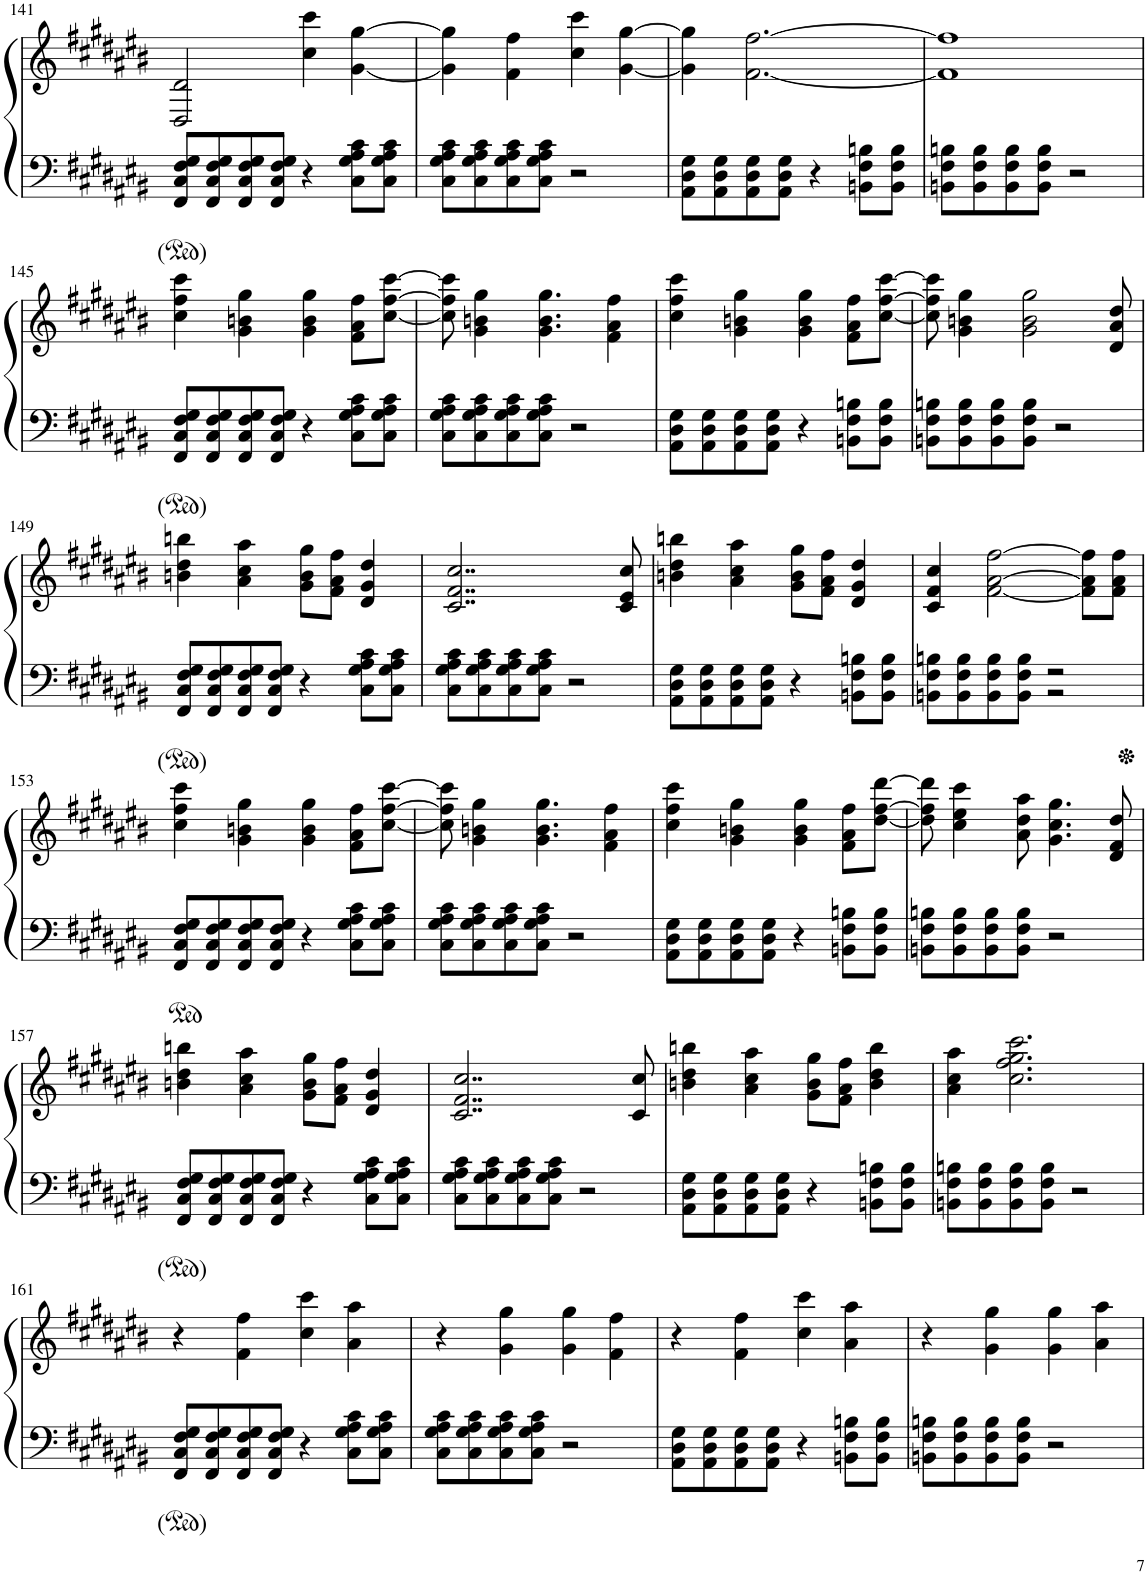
**kern	**kern
*part1	*part1
*staff2	*staff1
*I"Piano	*
*I'Pno.	*
!!LO:PB:g=z
*clefF4	*clefG2
*k[f#c#g#d#a#e#b#]	*k[f#c#g#d#a#e#b#]
*M4/4	*M4/4
=141	=141
8FF#/ 8C#/ 8F#/ 8G#/L	2D#/ 2d#/
8FF#/ 8C#/ 8F#/ 8G#/	.
8FF#/ 8C#/ 8F#/ 8G#/	.
8FF#/ 8C#/ 8F#/ 8G#/J	.
4r	4cc#\ 4ccc#\
8C#\ 8G#\ 8A#\ 8c#\L	[4g#\ [4gg#\
8C#\ 8G#\ 8A#\ 8c#\J	.
=142	=142
8C#\ 8G#\ 8A#\ 8c#\L	4g#\] 4gg#\]
8C#\ 8G#\ 8A#\ 8c#\	.
8C#\ 8G#\ 8A#\ 8c#\	4f#\ 4ff#\
8C#\ 8G#\ 8A#\ 8c#\J	.
2r	4cc#\ 4ccc#\
.	[4g#\ [4gg#\
=143	=143
8AA#\ 8D#\ 8G#\L	4g#\] 4gg#\]
8AA#\ 8D#\ 8G#\	.
8AA#\ 8D#\ 8G#\	[2.f#\ [2.ff#\
8AA#\ 8D#\ 8G#\J	.
4r	.
8BBn\ 8F#\ 8Bn\L	.
8BB\ 8F#\ 8B\J	.
=144	=144
8BBn\ 8F#\ 8Bn\L	1f#] 1ff#]
8BB\ 8F#\ 8B\	.
8BB\ 8F#\ 8B\	.
8BB\ 8F#\ 8B\J	.
2r	.
!!LO:LB:g=z
=145	=145
8FF#/ 8C#/ 8F#/ 8G#/L	4cc#\ 4ff#\ 4ccc#\
8FF#/ 8C#/ 8F#/ 8G#/	.
8FF#/ 8C#/ 8F#/ 8G#/	4g#\ 4bn\ 4gg#\
8FF#/ 8C#/ 8F#/ 8G#/J	.
4r	4g#\ 4b\ 4gg#\
8C#\ 8G#\ 8A#\ 8c#\L	8f#\ 8a#\ 8ff#\L
8C#\ 8G#\ 8A#\ 8c#\J	[8cc#\ [8ff#\ [8ccc#\J
=146	=146
8C#\ 8G#\ 8A#\ 8c#\L	8cc#\] 8ff#\] 8ccc#\]
8C#\ 8G#\ 8A#\ 8c#\	4g#\ 4bn\ 4gg#\
8C#\ 8G#\ 8A#\ 8c#\	.
8C#\ 8G#\ 8A#\ 8c#\J	4.g#\ 4.b\ 4.gg#\
2r	.
.	4f#\ 4a#\ 4ff#\
=147	=147
8AA#\ 8D#\ 8G#\L	4cc#\ 4ff#\ 4ccc#\
8AA#\ 8D#\ 8G#\	.
8AA#\ 8D#\ 8G#\	4g#\ 4bn\ 4gg#\
8AA#\ 8D#\ 8G#\J	.
4r	4g#\ 4b\ 4gg#\
8BBn\ 8F#\ 8Bn\L	8f#\ 8a#\ 8ff#\L
8BB\ 8F#\ 8B\J	[8cc#\ [8ff#\ [8ccc#\J
=148	=148
8BBn\ 8F#\ 8Bn\L	8cc#\] 8ff#\] 8ccc#\]
8BB\ 8F#\ 8B\	4g#\ 4bn\ 4gg#\
8BB\ 8F#\ 8B\	.
8BB\ 8F#\ 8B\J	2g#\ 2b\ 2gg#\
2r	.
.	8d#/ 8a#/ 8dd#/
!!LO:LB:g=z
=149	=149
8FF#/ 8C#/ 8F#/ 8G#/L	4bn\ 4dd#\ 4bbn\
8FF#/ 8C#/ 8F#/ 8G#/	.
8FF#/ 8C#/ 8F#/ 8G#/	4a#\ 4cc#\ 4aa#\
8FF#/ 8C#/ 8F#/ 8G#/J	.
4r	8g#\ 8b\ 8gg#\L
.	8f#\ 8a#\ 8ff#\J
8C#\ 8G#\ 8A#\ 8c#\L	4d#/ 4g#/ 4dd#/
8C#\ 8G#\ 8A#\ 8c#\J	.
=150	=150
8C#\ 8G#\ 8A#\ 8c#\L	2..c#/ 2..f#/ 2..cc#/
8C#\ 8G#\ 8A#\ 8c#\	.
8C#\ 8G#\ 8A#\ 8c#\	.
8C#\ 8G#\ 8A#\ 8c#\J	.
2r	.
.	8c#/ 8e#/ 8cc#/
=151	=151
8AA#\ 8D#\ 8G#\L	4bn\ 4dd#\ 4bbn\
8AA#\ 8D#\ 8G#\	.
8AA#\ 8D#\ 8G#\	4a#\ 4cc#\ 4aa#\
8AA#\ 8D#\ 8G#\J	.
4r	8g#\ 8b\ 8gg#\L
.	8f#\ 8a#\ 8ff#\J
8BBn\ 8F#\ 8Bn\L	4d#/ 4g#/ 4dd#/
8BB\ 8F#\ 8B\J	.
=152	=152
*^	*
8BBn\ 8F#\ 8Bn\L	2ryy	4c#/ 4f#/ 4cc#/
8BB\ 8F#\ 8B\	.	.
8BB\ 8F#\ 8B\	.	[2f#\ [2a#\ [2ff#\
8BB\ 8F#\ 8B\J	.	.
2r	2r	.
.	.	8f#\] 8a#\] 8ff#\]L
.	.	8f#\ 8a#\ 8ff#\J
*v	*v	*
!!LO:LB:g=z
=153	=153
8FF#/ 8C#/ 8F#/ 8G#/L	4cc#\ 4ff#\ 4ccc#\
8FF#/ 8C#/ 8F#/ 8G#/	.
8FF#/ 8C#/ 8F#/ 8G#/	4g#\ 4bn\ 4gg#\
8FF#/ 8C#/ 8F#/ 8G#/J	.
4r	4g#\ 4b\ 4gg#\
8C#\ 8G#\ 8A#\ 8c#\L	8f#\ 8a#\ 8ff#\L
8C#\ 8G#\ 8A#\ 8c#\J	[8cc#\ [8ff#\ [8ccc#\J
=154	=154
8C#\ 8G#\ 8A#\ 8c#\L	8cc#\] 8ff#\] 8ccc#\]
8C#\ 8G#\ 8A#\ 8c#\	4g#\ 4bn\ 4gg#\
8C#\ 8G#\ 8A#\ 8c#\	.
8C#\ 8G#\ 8A#\ 8c#\J	4.g#\ 4.b\ 4.gg#\
2r	.
.	4f#\ 4a#\ 4ff#\
=155	=155
8AA#\ 8D#\ 8G#\L	4cc#\ 4ff#\ 4ccc#\
8AA#\ 8D#\ 8G#\	.
8AA#\ 8D#\ 8G#\	4g#\ 4bn\ 4gg#\
8AA#\ 8D#\ 8G#\J	.
4r	4g#\ 4b\ 4gg#\
8BBn\ 8F#\ 8Bn\L	8f#\ 8a#\ 8ff#\L
8BB\ 8F#\ 8B\J	[8dd#\ [8ff#\ [8ddd#\J
=156	=156
8BBn\ 8F#\ 8Bn\L	8dd#\] 8ff#\] 8ddd#\]
8BB\ 8F#\ 8B\	4cc#\ 4ee#\ 4ccc#\
8BB\ 8F#\ 8B\	.
8BB\ 8F#\ 8B\J	8a#\ 8dd#\ 8aa#\
2r	4.g#\ 4.cc#\ 4.gg#\
.	8d#/ 8f#/ 8dd#/
!!LO:LB:g=z
=157	=157
8FF#/ 8C#/ 8F#/ 8G#/L	4bn\ 4dd#\ 4bbn\
8FF#/ 8C#/ 8F#/ 8G#/	.
8FF#/ 8C#/ 8F#/ 8G#/	4a#\ 4cc#\ 4aa#\
8FF#/ 8C#/ 8F#/ 8G#/J	.
4r	8g#\ 8b\ 8gg#\L
.	8f#\ 8a#\ 8ff#\J
8C#\ 8G#\ 8A#\ 8c#\L	4d#/ 4g#/ 4dd#/
8C#\ 8G#\ 8A#\ 8c#\J	.
=158	=158
8C#\ 8G#\ 8A#\ 8c#\L	2..c#/ 2..f#/ 2..cc#/
8C#\ 8G#\ 8A#\ 8c#\	.
8C#\ 8G#\ 8A#\ 8c#\	.
8C#\ 8G#\ 8A#\ 8c#\J	.
2r	.
.	8c#/ 8cc#/
=159	=159
8AA#\ 8D#\ 8G#\L	4bn\ 4dd#\ 4bbn\
8AA#\ 8D#\ 8G#\	.
8AA#\ 8D#\ 8G#\	4a#\ 4cc#\ 4aa#\
8AA#\ 8D#\ 8G#\J	.
4r	8g#\ 8b\ 8gg#\L
.	8f#\ 8a#\ 8ff#\J
8BBn\ 8F#\ 8Bn\L	4b\ 4dd#\ 4bb\
8BB\ 8F#\ 8B\J	.
=160	=160
8BBn\ 8F#\ 8Bn\L	4a#\ 4cc#\ 4aa#\
8BB\ 8F#\ 8B\	.
8BB\ 8F#\ 8B\	2.cc#\ 2.ff#\ 2.gg#\ 2.ccc#\
8BB\ 8F#\ 8B\J	.
2r	.
!!LO:LB:g=z
=161	=161
8FF#/ 8C#/ 8F#/ 8G#/L	4r
8FF#/ 8C#/ 8F#/ 8G#/	.
8FF#/ 8C#/ 8F#/ 8G#/	4f#\ 4ff#\
8FF#/ 8C#/ 8F#/ 8G#/J	.
4r	4cc#\ 4ccc#\
8C#\ 8G#\ 8A#\ 8c#\L	4a#\ 4aa#\
8C#\ 8G#\ 8A#\ 8c#\J	.
=162	=162
8C#\ 8G#\ 8A#\ 8c#\L	4r
8C#\ 8G#\ 8A#\ 8c#\	.
8C#\ 8G#\ 8A#\ 8c#\	4g#\ 4gg#\
8C#\ 8G#\ 8A#\ 8c#\J	.
2r	4g#\ 4gg#\
.	4f#\ 4ff#\
=163	=163
8AA#\ 8D#\ 8G#\L	4r
8AA#\ 8D#\ 8G#\	.
8AA#\ 8D#\ 8G#\	4f#\ 4ff#\
8AA#\ 8D#\ 8G#\J	.
4r	4cc#\ 4ccc#\
8BBn\ 8F#\ 8Bn\L	4a#\ 4aa#\
8BB\ 8F#\ 8B\J	.
=164	=164
8BBn\ 8F#\ 8Bn\L	4r
8BB\ 8F#\ 8B\	.
8BB\ 8F#\ 8B\	4g#\ 4gg#\
8BB\ 8F#\ 8B\J	.
2r	4g#\ 4gg#\
.	4a#\ 4aa#\
=	=
*-	*-
